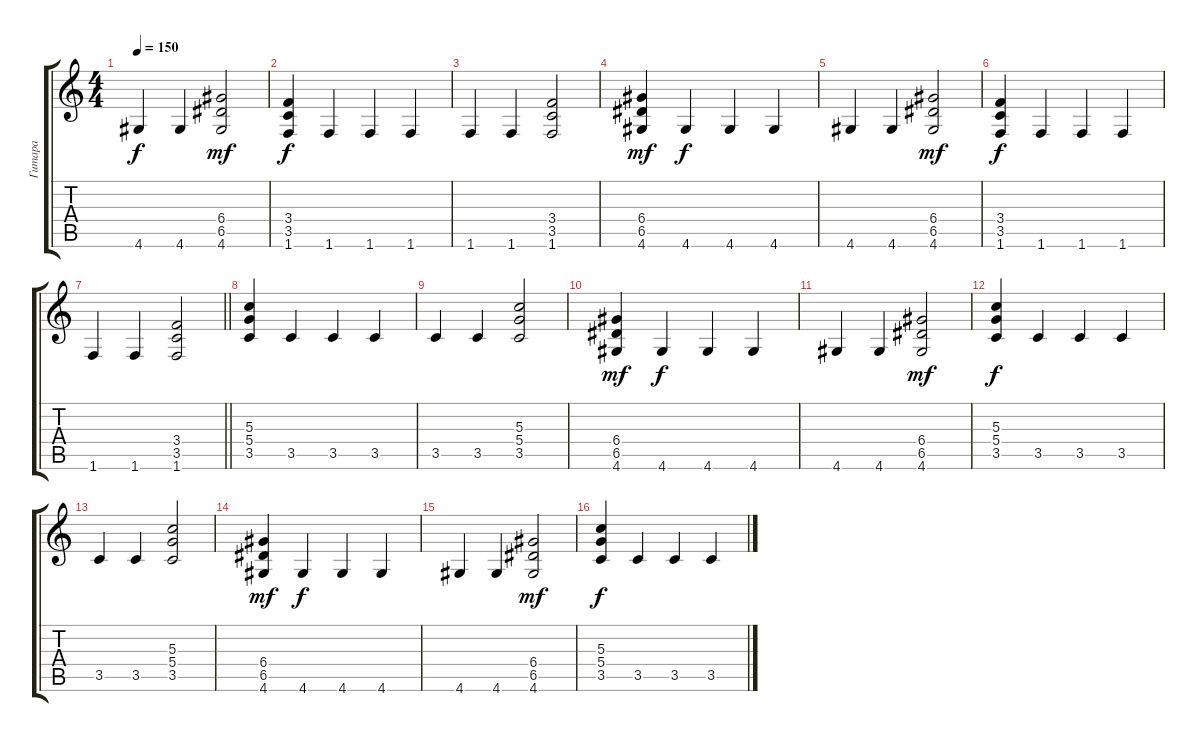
\track ("Гитара" "Гитара") {instrument overdrivenguitar}
\staff {score tabs}
\tuning (E4 B3 G3 D3 A2 E2) {hide}
\ts (4 4)
\tempo 150
\clef g2
\ks c
4.6.4{dy f} 4.6.4 (6.4 6.5 4.6).2{dy mf} |
(3.4 3.5 1.6).4{dy f} 1.6.4 1.6.4 1.6.4 |
1.6.4 1.6.4 (3.4 3.5 1.6).2 |
(6.4 6.5 4.6).4{dy mf} 4.6.4{dy f} 4.6.4 4.6.4 |
4.6.4 4.6.4 (6.4 6.5 4.6).2{dy mf} |
(3.4 3.5 1.6).4{dy f} 1.6.4 1.6.4 1.6.4 |
\barLineRight lightlight
1.6.4 1.6.4 (3.4 3.5 1.6).2 |
(5.3 5.4 3.5).4 3.5.4 3.5.4 3.5.4 |
3.5.4 3.5.4 (5.3 5.4 3.5).2 |
(6.4 6.5 4.6).4{dy mf} 4.6.4{dy f} 4.6.4 4.6.4 |
4.6.4 4.6.4 (6.4 6.5 4.6).2{dy mf} |
(5.3 5.4 3.5).4{dy f} 3.5.4 3.5.4 3.5.4 |
3.5.4 3.5.4 (5.3 5.4 3.5).2 |
(6.4 6.5 4.6).4{dy mf} 4.6.4{dy f} 4.6.4 4.6.4 |
4.6.4 4.6.4 (6.4 6.5 4.6).2{dy mf} |
(5.3 5.4 3.5).4{dy f} 3.5.4 3.5.4 3.5.4
